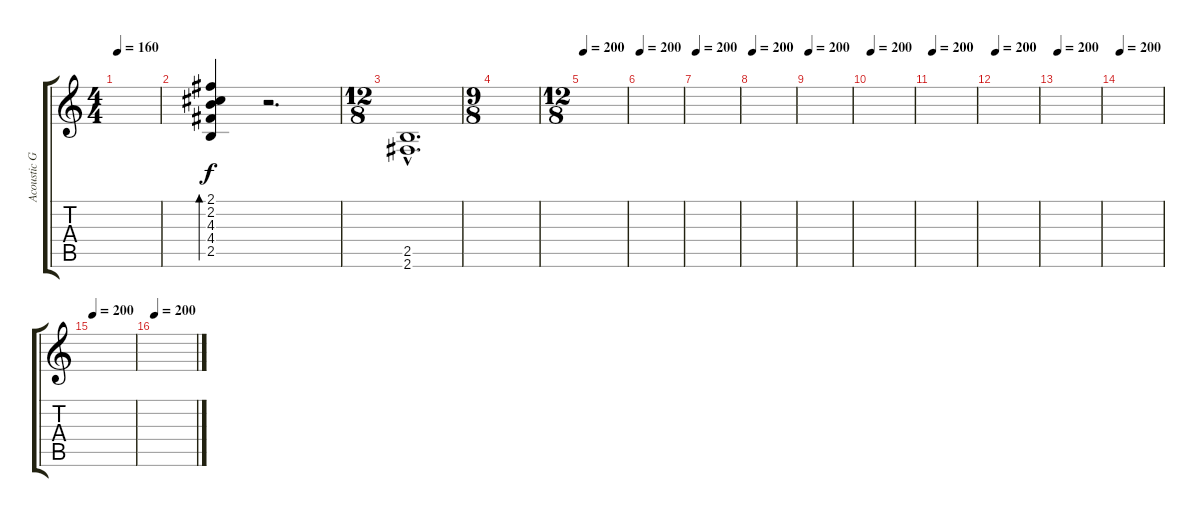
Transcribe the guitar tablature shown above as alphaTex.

\track ("Acoustic Guitar ( Normal tuning )" "Acoustic G") {instrument acousticguitarsteel}
\staff {score tabs}
\tuning (E4 B3 G3 D3 A2 E2) {hide}
\ts (4 4)
\tempo 160
\clef g2
\ks c
|
(2.1 2.2 4.3 4.4 2.5).4{bd 480} r.2{d} |
\ts (12 8)
(2.5{hac} 2.6{hac}).1{d} |
\ts (9 8)
|
\ts (12 8)
\tempo 200
|
\tempo 200
|
\tempo 200
|
\tempo 200
|
\tempo 200
|
\tempo 200
|
\tempo 200
|
\tempo 200
|
\tempo 200
|
\tempo 200
|
\tempo 200
|
\tempo 200
